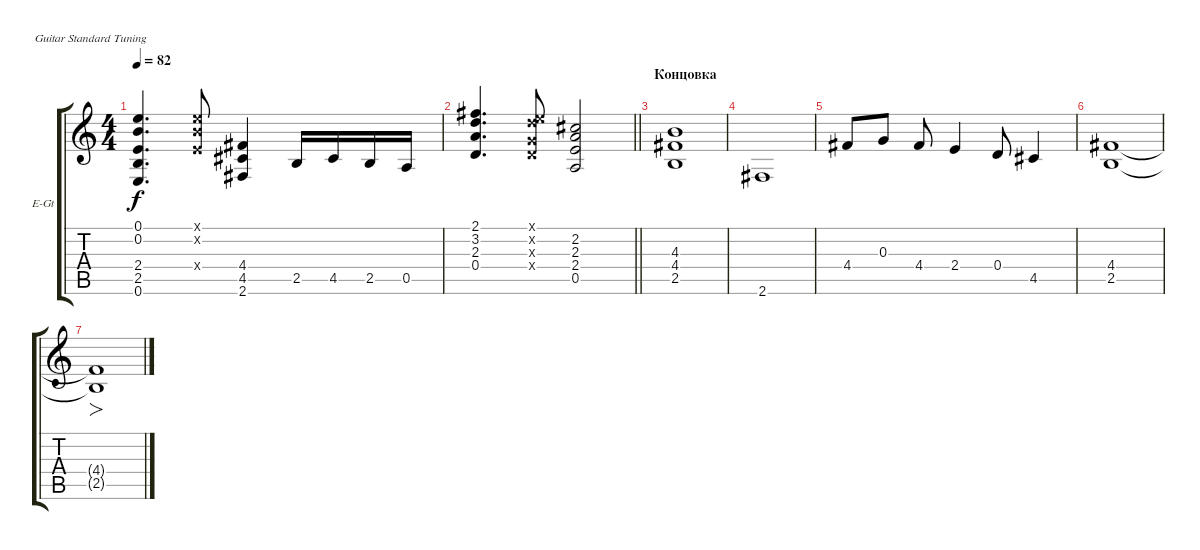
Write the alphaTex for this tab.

\bracketExtendMode groupsimilarinstruments
\firstSystemTrackNameOrientation horizontal
\otherSystemsTrackNameOrientation horizontal
\track ("Сергей Маврин" "E-Gt") {instrument distortionguitar}
\staff {score tabs}
\tuning (E4 B3 G3 D3 A2 E2)
\ts (4 4)
\tempo 82
\clef g2
\scale
0.381857
\ks c
(0.1 0.2 2.4 2.5 0.6).4{d dy f} (0.1{x} 0.2{x} 2.4{x}).8 (4.4 4.5 2.6).4 2.5.16 4.5.16 2.5.16 0.5.16 |
\scale
0.293249
\barLineRight lightlight
(2.1 3.2 2.3 0.4).4{d} (0.1{x} 3.2{x} 0.4{x} 0.3{x}).8 (2.2 2.3 2.4 0.5).2 |
\section ("" "Концовка")
\scale
0.19802 (4.4 4.3 2.5).1 |
\scale
0.19802 2.6.1 |
\scale
0.60396 4.4.8 0.3.8 4.4.8 2.4.4 0.4.8 4.5.4 |
(4.4 2.5).1 |
(2.5{t} 4.4{t}).1{fo}
